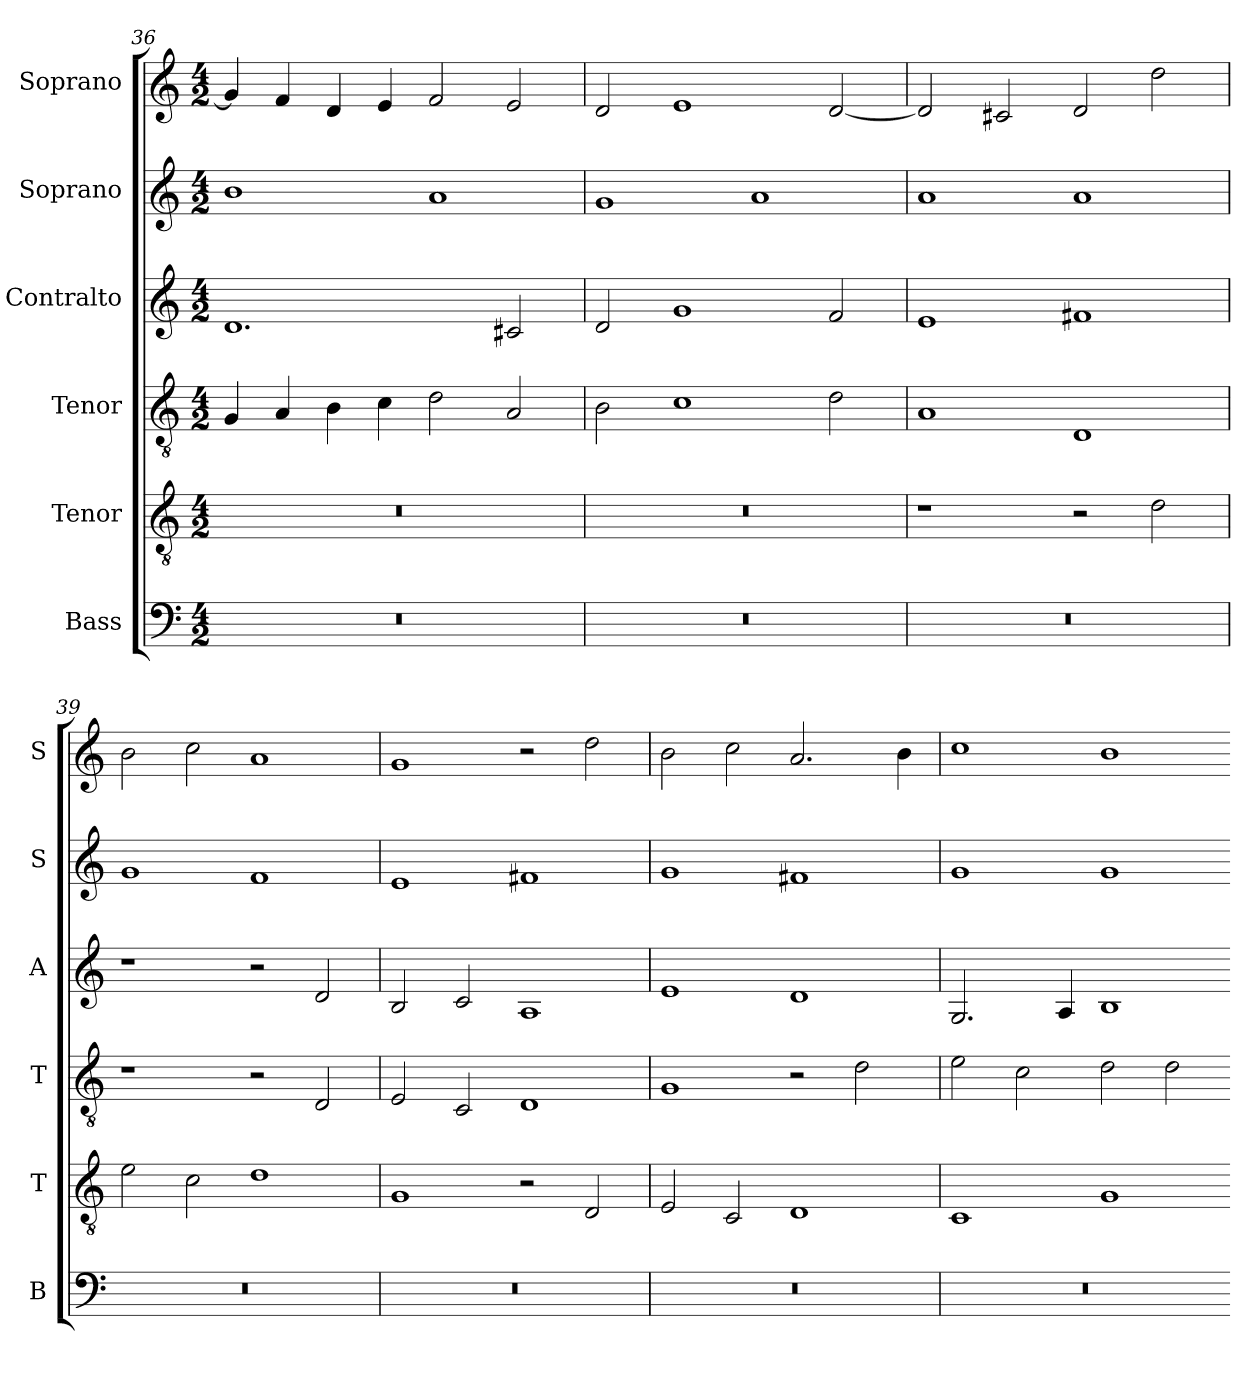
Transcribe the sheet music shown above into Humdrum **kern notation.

**kern	**kern	**kern	**kern	**kern	**kern
*part6	*part5	*part4	*part3	*part2	*part1
*staff6	*staff5	*staff4	*staff3	*staff2	*staff1
*I"Bass	*I"Tenor	*I"Tenor	*I"Contralto	*I"Soprano	*I"Soprano
*I'B	*I'T	*I'T	*I'A	*I'S	*I'S
*clefF4	*clefGv2	*clefGv2	*clefG2	*clefG2	*clefG2
*k[]	*k[]	*k[]	*k[]	*k[]	*k[]
*G:mix	*G:mix	*G:mix	*G:mix	*G:mix	*G:mix
*M4/2	*M4/2	*M4/2	*M4/2	*M4/2	*M4/2
=36	=36	=36	=36	=36	=36
0r	0r	4G	1.d	1b	4g]
.	.	4A	.	.	4f
.	.	4B	.	.	4d
.	.	4c	.	.	4e
.	.	2d	.	1a	2f
.	.	2A	2c#X	.	2e
=37	=37	=37	=37	=37	=37
0r	0r	2B	2d	1g	2d
.	.	1c	1g	.	1e
.	.	.	.	1a	.
.	.	2d	2f	.	[2d
=38	=38	=38	=38	=38	=38
0r	1r	1A	1e	1a	2d]
.	.	.	.	.	2c#X
.	2r	1D	1f#X	1a	2d
.	2d	.	.	.	2dd
=39	=39	=39	=39	=39	=39
0r	2e	1r	1r	1g	2b
.	2c	.	.	.	2cc
.	1d	2r	2r	1f	1a
.	.	2D	2d	.	.
=40	=40	=40	=40	=40	=40
0r	1G	2E	2B	1e	1g
.	.	2C	2c	.	.
.	2r	1D	1A	1f#X	2r
.	2D	.	.	.	2dd
=41	=41	=41	=41	=41	=41
0r	2E	1G	1e	1g	2b
.	2C	.	.	.	2cc
.	1D	2r	1d	1f#X	2.a
.	.	2d	.	.	.
.	.	.	.	.	4b
=42	=42	=42	=42	=42	=42
0r	1C	2e	2.G	1g	1cc
.	.	2c	.	.	.
.	.	.	4A	.	.
.	1G	2d	1B	1g	1b
.	.	2d	.	.	.
=-	=-	=-	=-	=-	=-
*-	*-	*-	*-	*-	*-
